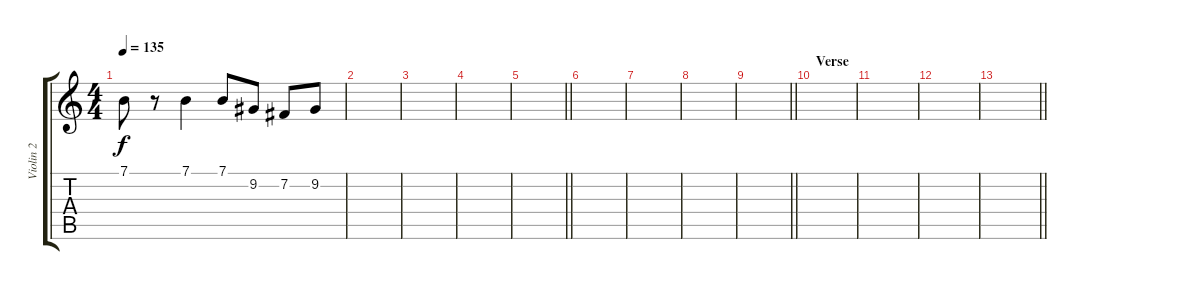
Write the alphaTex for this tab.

\track ("Violin 2" "Violin 2") {instrument violin}
\staff {score tabs}
\tuning (E4 B3 G3 D3 A2 E2) {hide}
\ts (4 4)
\tempo 135
\clef g2
\ks c
7.1.8{dy f} r.8 7.1.4 7.1.8 9.2.8 7.2.8 9.2.8 |
|
|
|
\barLineRight lightlight
|
|
|
|
\barLineRight lightlight
|
\section ("" "Verse")
|
|
|
\barLineRight lightlight
